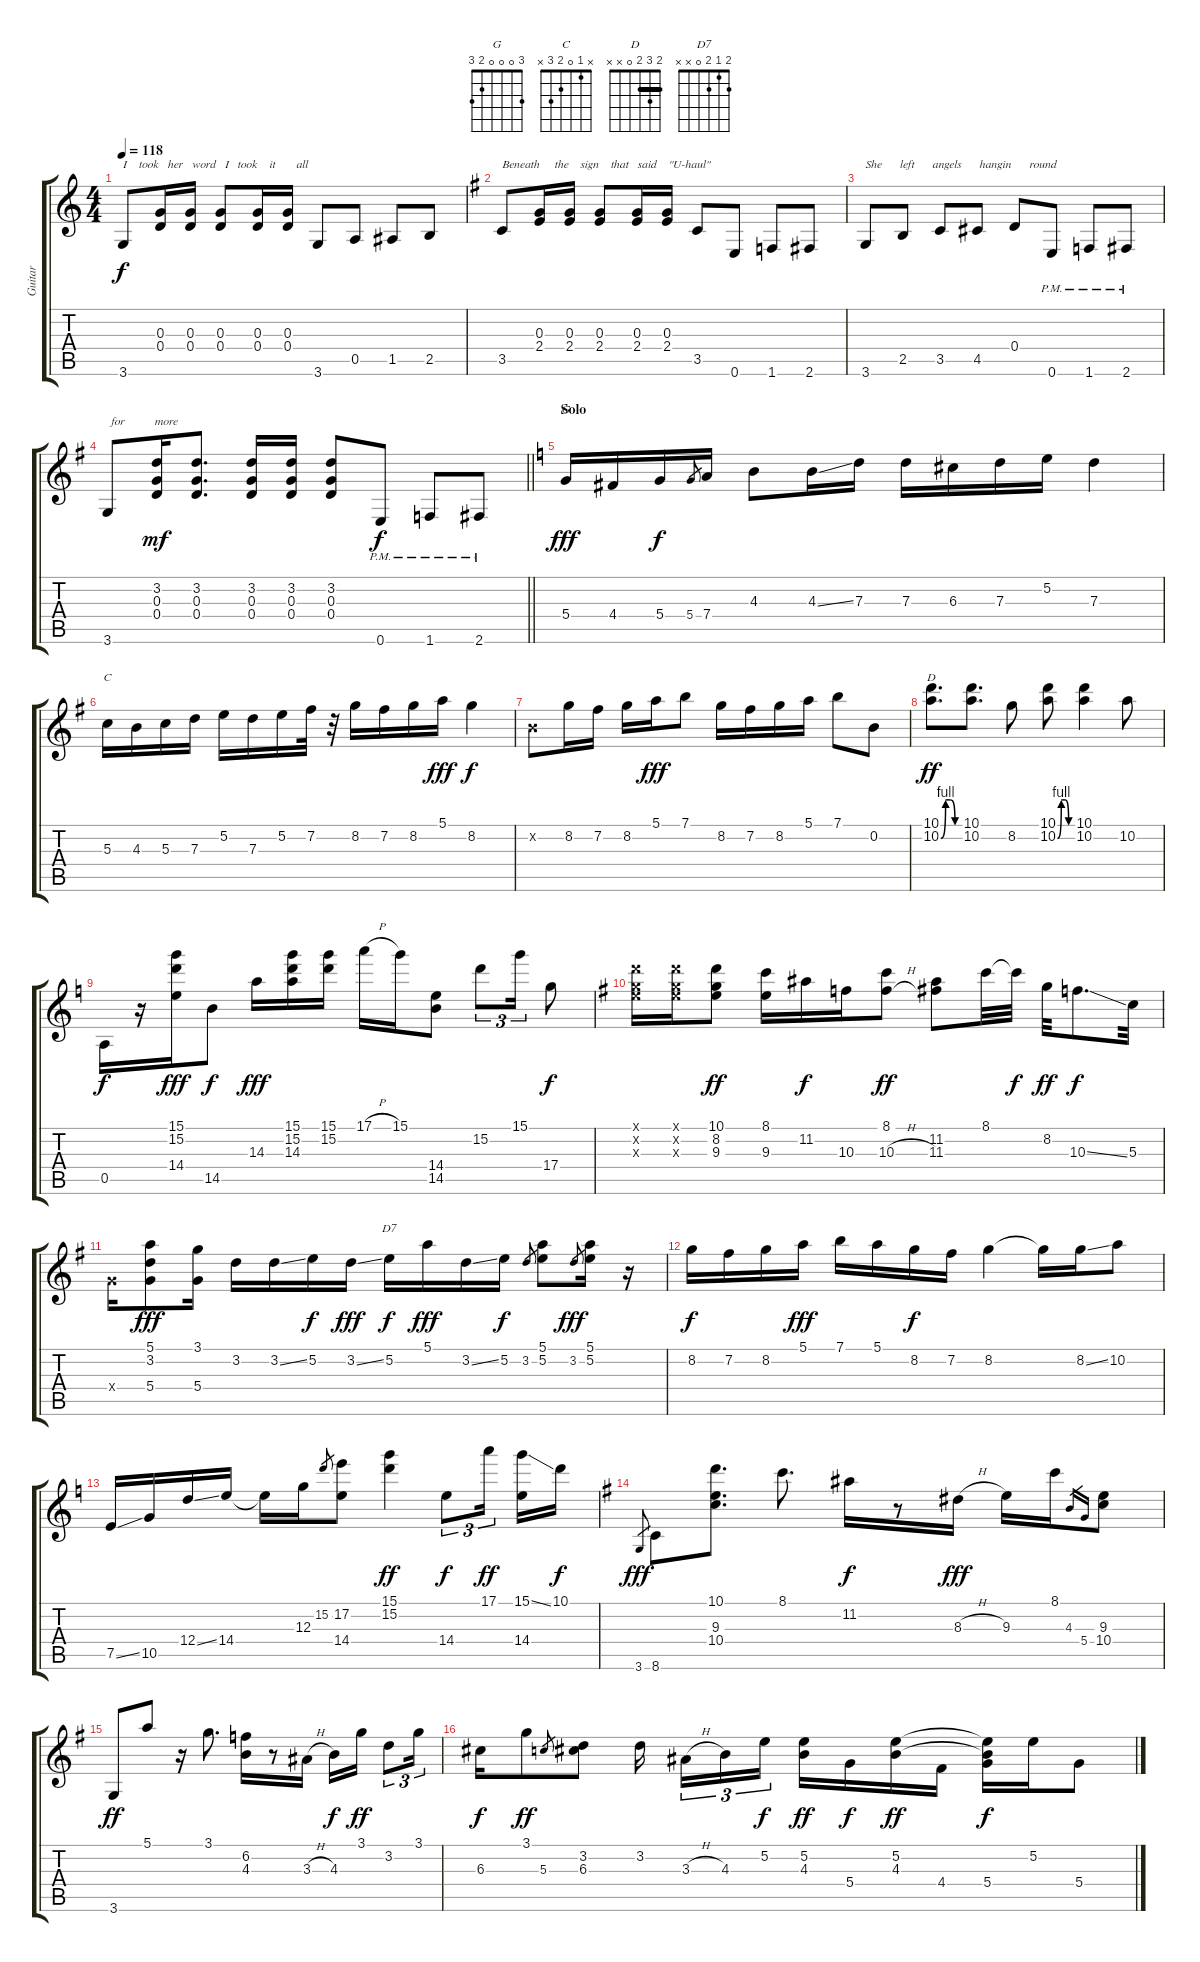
\track ("Guitar" "Guitar") {instrument distortionguitar}
\staff {score tabs}
\tuning (E4 B3 G3 D3 A2 E2) {hide}
\chord ("G" 3 0 0 0 2 3)
\chord ("C" x 1 0 2 3 x)
\chord ("D" 2 3 2 0 x x) {barre 2}
\chord ("D7" 2 1 2 0 x x)
\ts (4 4)
\tempo 118
\clef g2
\ks c
3.6.8{txt "I    took   her   word   I   took    it       all" dy f} (0.3 0.4).16 (0.3 0.4).16 (0.3 0.4).8 (0.3 0.4).16 (0.3 0.4).16 3.6.8 0.5.8 1.5.8 2.5.8 |
\ks g
3.5.8{txt "Beneath     the    sign    that   said    \"U-haul\""} (0.3 2.4).16 (0.3 2.4).16 (0.3 2.4).8 (0.3 2.4).16 (0.3 2.4).16 3.5.8 0.6.8 1.6.8 2.6.8 |
3.6.8{txt "She      left      angels      hangin      round "} 2.5.8 3.5.8 4.5.8 0.4.8 0.6{pm}.8 1.6{pm}.8 2.6{pm}.8 |
\barLineRight lightlight
3.6.8{txt " for          more"} (3.2 0.3 0.4).16{dy mf} (3.2 0.3 0.4).8{d} (3.2 0.3 0.4).16 (3.2 0.3 0.4).16 (3.2 0.3 0.4).8 0.6{pm}.8{dy f} 1.6{pm}.8 2.6{pm}.8 |
\section ("" "Solo")
\ks c
5.4.16{ch "G" dy fff volume 6 instrument distortionguitar} 4.4.16 5.4.16{dy f} 5.4.8{gr} 7.4.16 4.3.8 4.3{ss}.16 7.3.16 7.3.16 6.3.16 7.3.16 5.2.16 7.3.4 |
\ks g
5.3.16{ch "C"} 4.3.16 5.3.16 7.3.16 5.2.16 7.3.16 5.2.16 7.2.32 r.32 8.2.16 7.2.16 8.2.16 5.1.16{dy fff} 8.2.4{dy f} |
0.2{x}.8 8.2.16 7.2.16 8.2.16 5.1.16{dy fff} 7.1.8 8.2.16 7.2.16 8.2.16 5.1.16 7.1.8 0.2.8 |
(10.1 10.2{be (custom 0 0 15 4 30 4 45 0 60 0)}).8{d ch "D" dy ff} (10.1 10.2).8{d} 8.2.8 (10.1 10.2{be (custom 0 0 15 4 30 4 45 0 60 0)}).8 (10.1 10.2).4 10.2.8 |
\ks c
0.5.16{dy f} r.16 (15.1 15.2 14.4).16{dy fff} 14.5.8{dy f} 14.3.16{dy fff} (15.1 15.2 14.3).16 (15.1 15.2).16 17.1{h}.16 15.1.16 (14.4 14.5).8 15.2.8{tu (3 2)} 15.1.16{tu (3 2)} 17.4.8{dy f} |
\ks g
(10.1{x} 8.2{x} 9.3{x}).16 (10.1{x} 8.2{x} 9.3{x}).16 (10.1 8.2 9.3).8{dy ff} (8.1 9.3).16 11.2.16{dy f} 10.3.16 (8.1 10.3{h}).8{dy ff} (11.2 11.3).8 8.1.32 8.1{t}.32{dy f} 8.2.32{dy ff} 10.3{ss}.8{d dy f} 5.3.32 |
5.4{x}.16 (5.1 3.2 5.4).8{dy fff} (3.1 5.4).16 3.2.16 3.2{ss}.16 5.2.16{dy f} 3.2{ss}.16{dy fff} 5.2.16{ch "D7" dy f} 5.1.16{dy fff} 3.2{ss}.16 5.2.16{dy f} 3.2.8{gr} (5.1 5.2).8 3.2.8{gr dy fff} (5.1 5.2).16 r.16 |
8.2.16{dy f} 7.2.16 8.2.16 5.1.16{dy fff} 7.1.16 5.1.16 8.2.16{dy f} 7.2.16 8.2.4 8.2{t}.16 8.2{ss}.16 10.2.8 |
\ks c
7.5{ss}.16 10.5.16 12.4{ss}.16 14.4.16 14.4{t}.16 12.3.16 15.2.8{gr} (17.2 14.4).8 (15.1 15.2).4{dy ff} 14.4.8{tu (3 2) dy f} 17.1.16{tu (3 2) dy ff beam splitsecondary} (15.1{ss} 14.4).16 10.1.16{dy f} |
\ks g
3.6.8{gr dy fff} 8.6.8 (10.1 9.3 10.4).8{d} 8.1.8{d} 11.2.16{dy f} r.8 8.3{h}.16{dy fff} 9.3.16 8.1.16 4.3.16{gr} 5.4.16{gr} (9.3 10.4).8 |
3.6.8{dy ff} 5.1.8 r.16 3.1.8{d} (6.2 4.3).16 r.8 3.3{h}.16 4.3.16{dy f} 3.1.16{dy ff} 3.2.8{tu (3 2)} 3.1.16{tu (3 2)} |
6.3.16{dy f} 3.1.8{dy ff} 5.3.8{gr} (3.2 6.3).8 3.2.16{beam splitsecondary} 3.3{h}.16{tu (3 2)} 4.3.16{tu (3 2)} 5.2.16{tu (3 2) dy f} (5.2 4.3).16{dy ff} 5.4.16{dy f} (5.2 4.3).16{dy ff} 4.4.16 (5.2{t} 4.3{t} 5.4).16{dy f} 5.2.16 5.4.8
